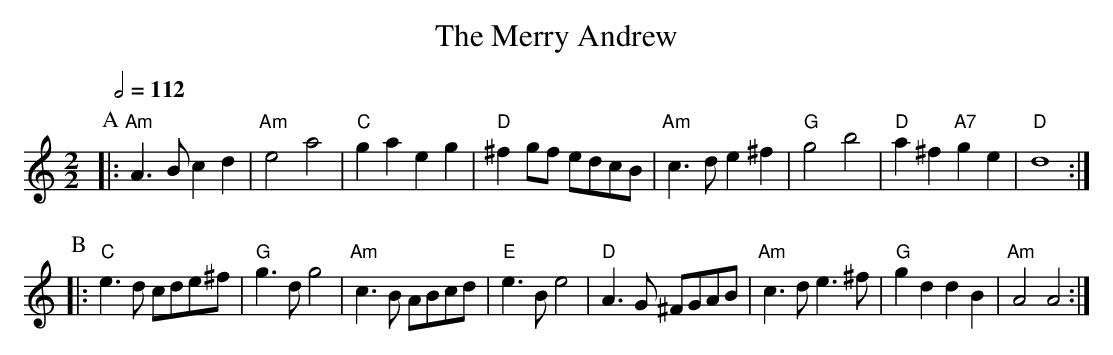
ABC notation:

X:1
T:The Merry Andrew
Q:1/2=112
M:2/2
L:1/8
K:Am
P:A
|: "Am"A3B c2d2 | "Am"e4 a4 | "C"g2a2 e2g2 | "D"^f2gf edcB |\
"Am"c3d e2^f2 | "G"g4 b4 | "D"a2^f2 "A7"g2e2 | "D"d8 :|
P:B
|: "C"e3d cde^f | "G"g3d g4 | "Am"c3B ABcd | "E"e3B e4 |\
"D"A3G ^FGAB | "Am"c3d e3 ^f | "G"g2d2 d2B2 | "Am"A4 A4 :|
